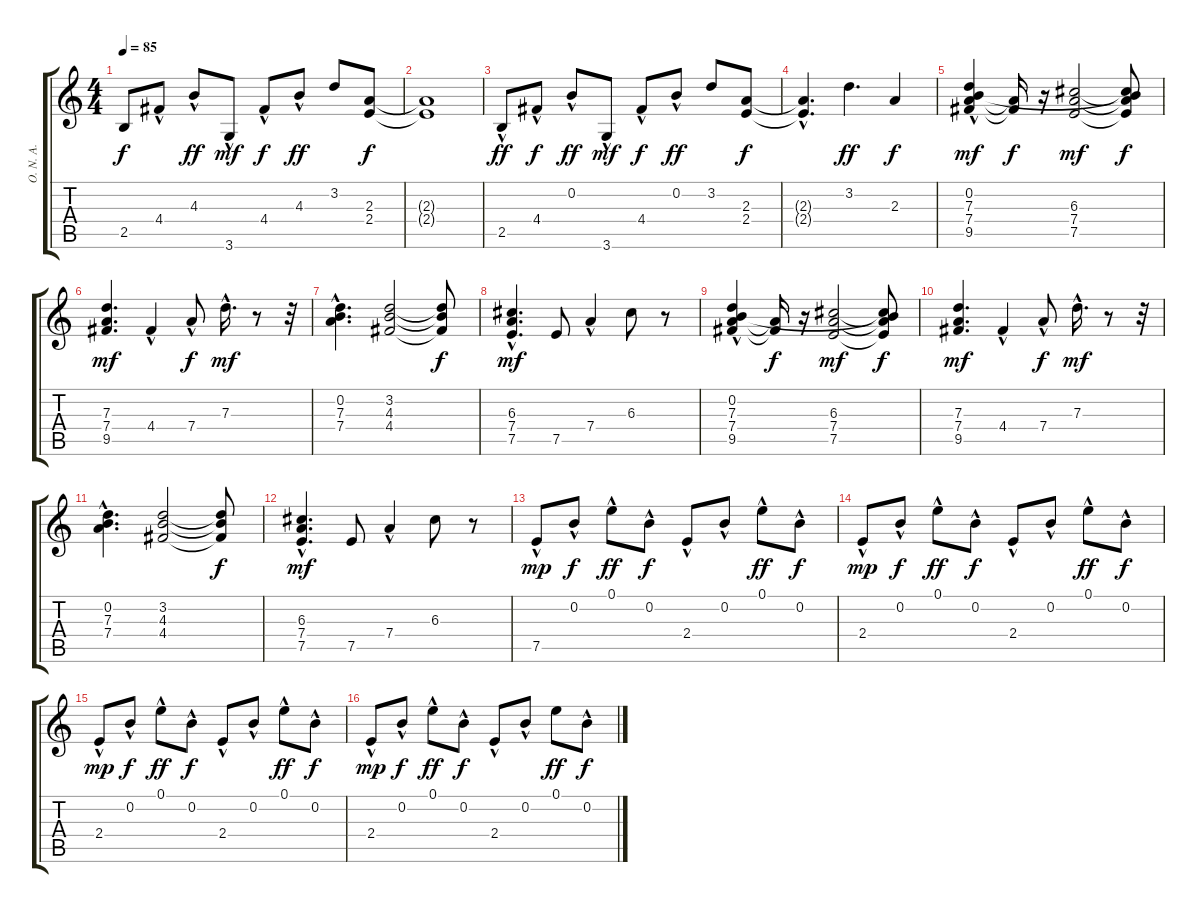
\track ("O. N. A. " "O. N. A. ") {instrument electricguitarclean}
\staff {score tabs}
\tuning (E4 B3 G3 D3 A2 E2) {hide}
\ts (4 4)
\tempo 85
\clef g2
\ks c
2.5.8{dy f} 4.4{hac}.8 4.3{hac}.8{dy ff} 3.6{hac}.8{dy mf} 4.4{hac}.8{dy f} 4.3{hac}.8{dy ff} 3.2.8 (2.3 2.4).8{dy f} |
(2.3{t} 2.4{t}).1 |
2.5{hac}.8{dy ff} 4.4{hac}.8{dy f} 0.2{hac}.8{dy ff} 3.6{hac}.8{dy mf} 4.4{hac}.8{dy f} 0.2{hac}.8{dy ff} 3.2.8 (2.3 2.4).8{dy f} |
(2.3{hac t} 2.4{t}).4{d} 3.2.4{d dy ff} 2.3.4{dy f} |
(0.2 7.3{hac} 7.4 9.5).4{dy mf} (7.4{t} 9.5{t}).16{dy f} r.16 (6.3 7.4 7.5).2{dy mf} (0.2{t} 6.3{t} 7.4{t} 7.5{t}).8{dy f} |
(7.3 7.4 9.5).4{d dy mf} 4.4{hac}.4 7.4{hac}.8{dy f} 7.3{hac}.16{d dy mf} r.8 r.32 |
(0.2{hac} 7.3{hac} 7.4{hac}).4{d} (3.2 4.3 4.4).2 (3.2{t} 4.3{t} 4.4{t}).8{dy f} |
(6.3 7.4{hac} 7.5).4{d dy mf} 7.5.8 7.4{hac}.4 6.3.8 r.8 |
(0.2 7.3{hac} 7.4 9.5).4 (7.4{t} 9.5{t}).16{dy f} r.16 (6.3 7.4 7.5).2{dy mf} (0.2{t} 6.3{t} 7.4{t} 7.5{t}).8{dy f} |
(7.3 7.4 9.5).4{d dy mf} 4.4{hac}.4 7.4{hac}.8{dy f} 7.3{hac}.16{d dy mf} r.8 r.32 |
(0.2{hac} 7.3{hac} 7.4{hac}).4{d} (3.2 4.3 4.4).2 (3.2{t} 4.3{t} 4.4{t}).8{dy f} |
(6.3 7.4{hac} 7.5).4{d dy mf} 7.5.8 7.4{hac}.4 6.3.8 r.8 |
7.5{hac}.8{dy mp} 0.2{hac}.8{dy f} 0.1{hac}.8{dy ff} 0.2{hac}.8{dy f} 2.4{hac}.8 0.2{hac}.8 0.1{hac}.8{dy ff} 0.2{hac}.8{dy f} |
2.4{hac}.8{dy mp} 0.2{hac}.8{dy f} 0.1{hac}.8{dy ff} 0.2{hac}.8{dy f} 2.4{hac}.8 0.2{hac}.8 0.1{hac}.8{dy ff} 0.2{hac}.8{dy f} |
2.4{hac}.8{dy mp} 0.2{hac}.8{dy f} 0.1{hac}.8{dy ff} 0.2{hac}.8{dy f} 2.4{hac}.8 0.2{hac}.8 0.1{hac}.8{dy ff} 0.2{hac}.8{dy f} |
2.4{hac}.8{dy mp} 0.2{hac}.8{dy f} 0.1{hac}.8{dy ff} 0.2{hac}.8{dy f} 2.4{hac}.8 0.2{hac}.8 0.1.8{dy ff} 0.2{hac}.8{dy f}
